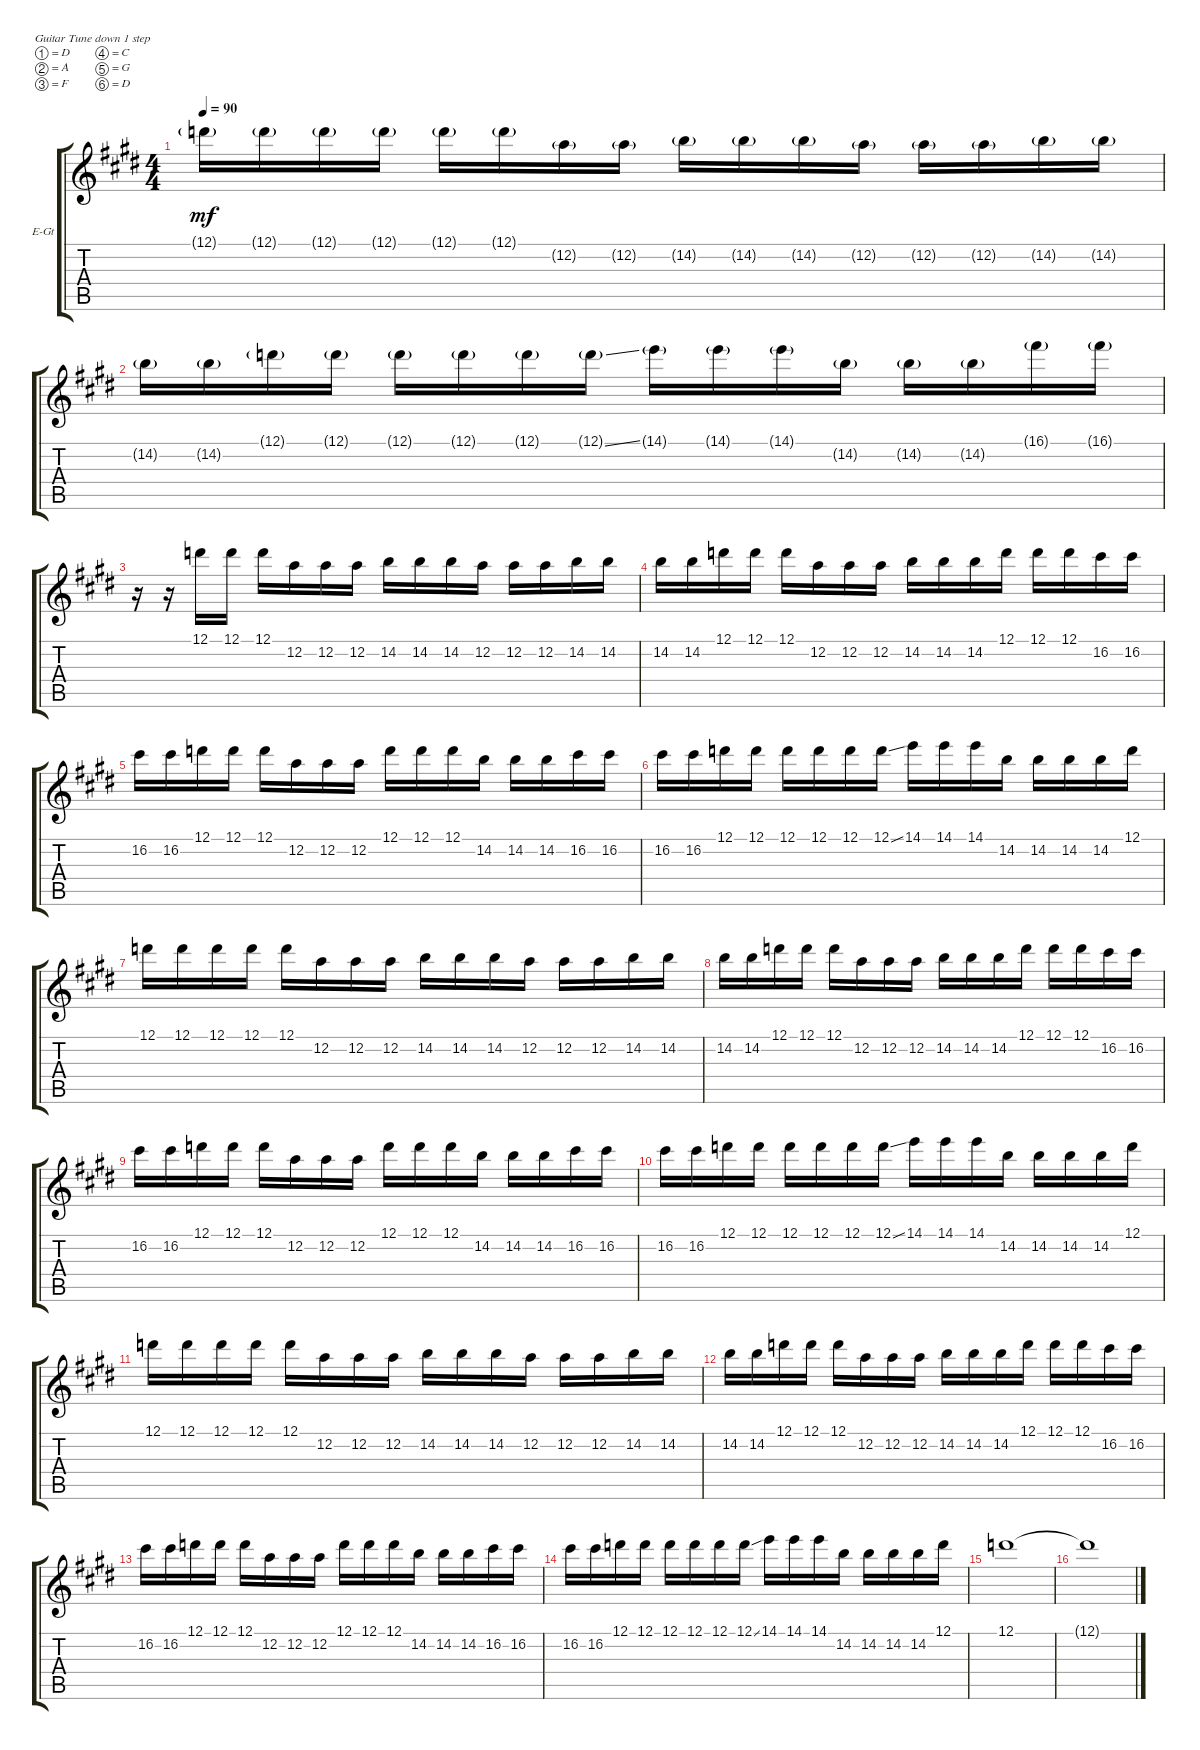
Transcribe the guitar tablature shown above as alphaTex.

\defaultSystemsLayout 4
\bracketExtendMode groupsimilarinstruments
\firstSystemTrackNameOrientation horizontal
\otherSystemsTrackNameOrientation horizontal
\track ("Electric Guitar" "E-Gt") {instrument distortionguitar}
\staff {score tabs}
\tuning (D4 A3 F3 C3 G2 D2)
\ts (4 4)
\tempo 90
\clef g2
\ks e
12.1{g}.16{dy mf} 12.1{g}.16 12.1{g}.16 12.1{g}.16 12.1{g}.16 12.1{g}.16 12.2{g}.16 12.2{g}.16 14.2{g}.16 14.2{g}.16 14.2{g}.16 12.2{g}.16 12.2{g}.16 12.2{g}.16 14.2{g}.16 14.2{g}.16 |
14.2{g}.16 14.2{g}.16 12.1{g}.16 12.1{g}.16 12.1{g}.16 12.1{g}.16 12.1{g}.16 12.1{ss g}.16 14.1{g}.16 14.1{g}.16 14.1{g}.16 14.2{g}.16 14.2{g}.16 14.2{g}.16 16.1{g}.16 16.1{g}.16 |
r.16 r.16 12.1.16 12.1.16 12.1.16 12.2.16 12.2.16 12.2.16 14.2.16 14.2.16 14.2.16 12.2.16 12.2.16 12.2.16 14.2.16 14.2.16 |
14.2.16 14.2.16 12.1.16 12.1.16 12.1.16 12.2.16 12.2.16 12.2.16 14.2.16 14.2.16 14.2.16 12.1.16 12.1.16 12.1.16 16.2.16 16.2.16 |
16.2.16 16.2.16 12.1.16 12.1.16 12.1.16 12.2.16 12.2.16 12.2.16 12.1.16 12.1.16 12.1.16 14.2.16 14.2.16 14.2.16 16.2.16 16.2.16 |
16.2.16 16.2.16 12.1.16 12.1.16 12.1.16 12.1.16 12.1.16 12.1{ss}.16 14.1.16 14.1.16 14.1.16 14.2.16 14.2.16 14.2.16 14.2.16 12.1.16 |
12.1.16 12.1.16 12.1.16 12.1.16 12.1.16 12.2.16 12.2.16 12.2.16 14.2.16 14.2.16 14.2.16 12.2.16 12.2.16 12.2.16 14.2.16 14.2.16 |
14.2.16 14.2.16 12.1.16 12.1.16 12.1.16 12.2.16 12.2.16 12.2.16 14.2.16 14.2.16 14.2.16 12.1.16 12.1.16 12.1.16 16.2.16 16.2.16 |
16.2.16 16.2.16 12.1.16 12.1.16 12.1.16 12.2.16 12.2.16 12.2.16 12.1.16 12.1.16 12.1.16 14.2.16 14.2.16 14.2.16 16.2.16 16.2.16 |
16.2.16 16.2.16 12.1.16 12.1.16 12.1.16 12.1.16 12.1.16 12.1{ss}.16 14.1.16 14.1.16 14.1.16 14.2.16 14.2.16 14.2.16 14.2.16 12.1.16 |
12.1.16 12.1.16 12.1.16 12.1.16 12.1.16 12.2.16 12.2.16 12.2.16 14.2.16 14.2.16 14.2.16 12.2.16 12.2.16 12.2.16 14.2.16 14.2.16 |
14.2.16 14.2.16 12.1.16 12.1.16 12.1.16 12.2.16 12.2.16 12.2.16 14.2.16 14.2.16 14.2.16 12.1.16 12.1.16 12.1.16 16.2.16 16.2.16 |
16.2.16 16.2.16 12.1.16 12.1.16 12.1.16 12.2.16 12.2.16 12.2.16 12.1.16 12.1.16 12.1.16 14.2.16 14.2.16 14.2.16 16.2.16 16.2.16 |
16.2.16 16.2.16 12.1.16 12.1.16 12.1.16 12.1.16 12.1.16 12.1{ss}.16 14.1.16 14.1.16 14.1.16 14.2.16 14.2.16 14.2.16 14.2.16 12.1.16 |
12.1.1 |
12.1{t}.1
